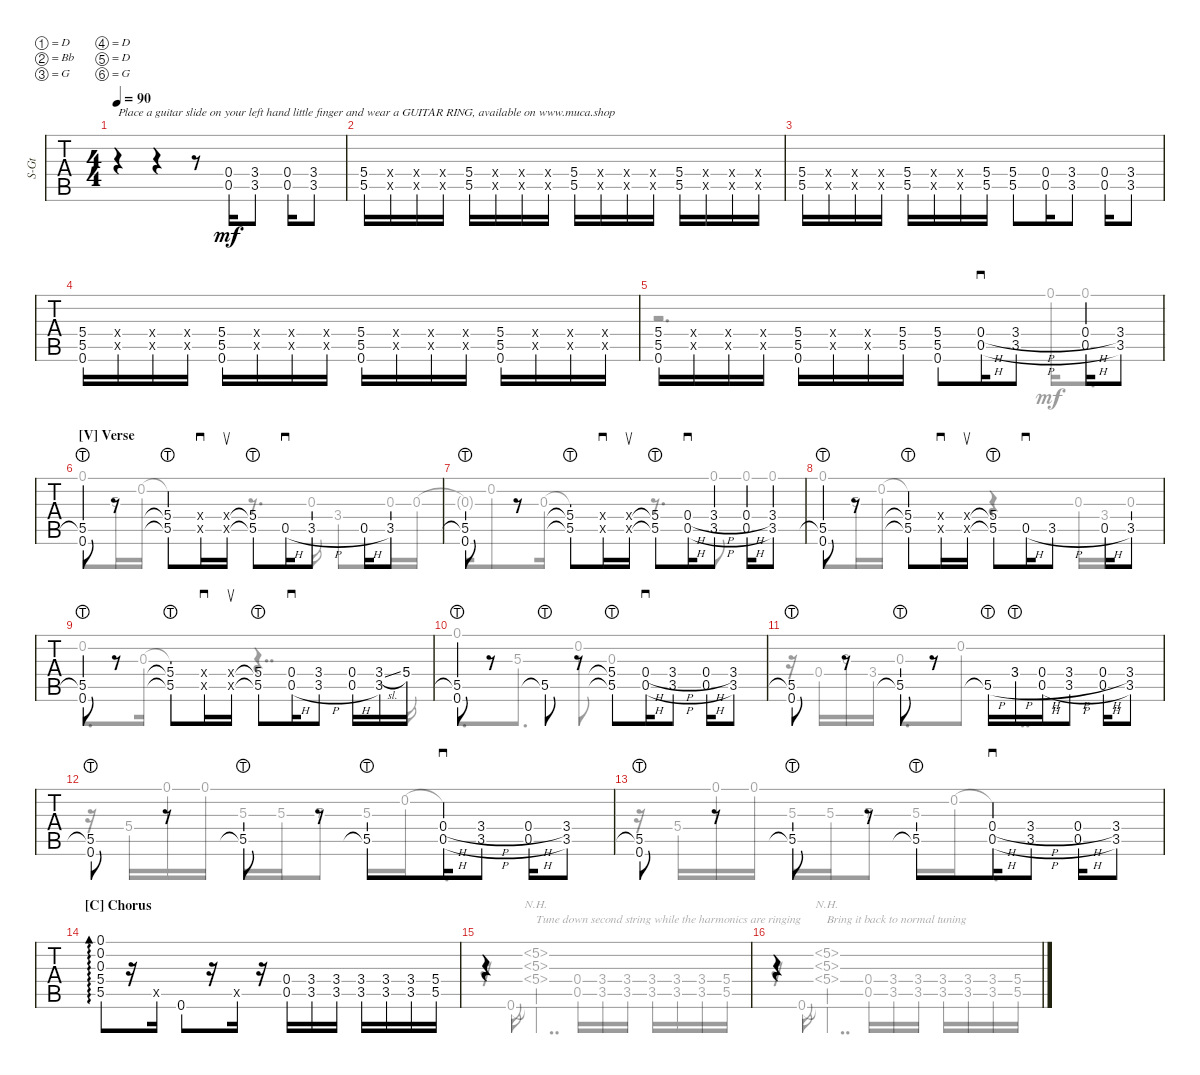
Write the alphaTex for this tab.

\defaultSystemsLayout 4
\bracketExtendMode groupsimilarinstruments
\otherSystemsTrackNameOrientation horizontal
\track ("Steel Guitar" "S-Gt") {instrument acousticguitarsteel}
\staff {tabs}
\tuning (D4 Bb3 G3 D3 D2 G1)
\voice
\ts (4 4)
\tempo 90
\clef g2
\ks c
r.4{txt "Place a guitar slide on your left hand little finger and wear a GUITAR RING, available on www.muca.shop" dy mf instrument acousticguitarsteel beam Up} r.4{beam Up} r.8{beam Up} (0.5 0.4).16{beam Down} (3.5 3.4).8{beam Down} (0.5 0.4).16{beam Down} (3.5 3.4).8{beam Down} |
(5.5 5.4).16{beam Up} (0.4{x} 0.5{x}).16 (0.4{x} 0.5{x}).16{beam Up} (0.4{x} 0.5{x}).16{beam Up} (5.5 5.4).16{beam Up} (0.4{x} 0.5{x}).16 (0.5{x} 0.4{x}).16{beam Up} (0.5{x} 0.4{x}).16{beam Up} (5.5 5.4).16{beam Up} (0.4{x} 0.5{x}).16 (0.4{x} 0.5{x}).16{beam Up} (0.4{x} 0.5{x}).16{beam Up} (5.5 5.4).16{beam Up} (0.5{x} 0.4{x}).16 (0.5{x} 0.4{x}).16{beam Up} (0.5{x} 0.4{x}).16{beam Up} |
(5.5 5.4).16{beam Up} (0.5{x} 0.4{x}).16 (0.4{x} 0.5{x}).16{beam Up} (0.4{x} 0.5{x}).16{beam Up} (5.5 5.4).16{beam Up} (0.4{x} 0.5{x}).16{beam Up} (0.5{x} 0.4{x}).16 (5.5 5.4).16{beam Up} (5.5 5.4).8{beam Down} (0.5 0.4).16{beam Down} (3.5 3.4).8{beam Down} (0.5 0.4).16{beam Down} (3.5 3.4).8{beam Down} |
(5.5 5.4 0.6).16{beam Up} (0.5{x} 0.4{x}).16 (0.4{x} 0.5{x}).16{beam Up} (0.4{x} 0.5{x}).16{beam Up} (5.5 0.6 5.4).16{beam Up} (0.5{x} 0.4{x}).16 (0.4{x} 0.5{x}).16{beam Up} (0.5{x} 0.4{x}).16{beam Up} (5.5 5.4 0.6).16{beam Up} (0.5{x} 0.4{x}).16 (0.4{x} 0.5{x}).16{beam Up} (0.4{x} 0.5{x}).16{beam Up} (5.5 0.6 5.4).16{beam Up} (0.5{x} 0.4{x}).16 (0.4{x} 0.5{x}).16{beam Up} (0.5{x} 0.4{x}).16{beam Up} |
(5.5 5.4 0.6).16{beam Up} (0.4{x} 0.5{x}).16 (0.5{x} 0.4{x}).16{beam Up} (0.4{x} 0.5{x}).16{beam Up} (5.5 0.6 5.4).16{beam Up} (0.5{x} 0.4{x}).16 (0.4{x} 0.5{x}).16{beam Up} (5.5 5.4).16{beam Up} (5.5 5.4 0.6).8{beam Up} (0.5{h} 0.4{h}).16{sd beam Up} (3.5{h} 3.4{h}).8{beam Up} (0.5{h} 0.4{h}).16{beam Down} (3.5 3.4).8{beam Down} |
\section ("V" "Verse")
(5.5{lht} 0.6{rf 1}).8{beam Down} r.8{beam Down} (5.5{lht} 5.4{lht}).8{beam Up} (0.4{x} 0.5{x}).16{sd beam Up} (0.5{x} 0.4{x}).16{su} (5.5{lht} 5.4{lht}).8{beam Down} 0.5{h}.16{sd beam Down} 3.5{h}.8{beam Down} 0.5{h}.16{beam Down} 3.5.8{beam Down} |
(5.5{lht} 0.6).8{beam Down} r.8{beam Down} (5.5{lht} 5.4{lht}).8{beam Up} (0.4{x} 0.5{x}).16{sd} (0.5{x} 0.4{x}).16{su beam Up} (5.5{lht} 5.4{lht}).8{beam Down} (0.5{h} 0.4{h}).16{sd beam Down} (3.5{h} 3.4{h}).8{beam Down} (0.5{h} 0.4{h}).16{beam Down} (3.5 3.4).8{beam Down} |
(5.5{lht} 0.6{rf 1}).8{beam Down} r.8{beam Down} (5.5{lht} 5.4{lht}).8{beam Up} (0.5{x} 0.4{x}).16{sd} (0.4{x} 0.5{x}).16{su beam Up} (5.5{lht} 5.4{lht}).8{beam Down} 0.5{h}.16{sd beam Down} 3.5{h}.8{beam Down} 0.5{h}.16{beam Down} 3.5.8{beam Down} |
(5.5{lht} 0.6{rf 1}).8{beam Down} r.8{beam Down} (5.5{lht} 5.4{lht}).8{beam Up} (0.4{x} 0.5{x}).16{sd beam Up} (0.5{x} 0.4{x}).16{su} (5.5{lht} 5.4{lht}).8{beam Up} (0.5{h} 0.4).16{sd beam Up} (3.5{h} 3.4).8{beam Up} (0.5{h} 0.4).16{beam Up} (3.5 3.4{sl}).16{beam Up} 5.4.16 |
(5.5{lht} 0.6{rf 1}).8{beam Down} r.8{beam Down} 5.5{lht}.8{beam Down} r.8{beam Down} (5.5{lht} 5.4{lht}).8{beam Down} (0.5{h} 0.4{h}).16{sd beam Down} (3.5{h} 3.4{h}).8{beam Down} (0.5{h} 0.4{h}).16{beam Down} (3.5 3.4).8{beam Down} |
(5.5{lht} 0.6{rf 1}).8{beam Down} r.8{beam Down} 5.5{lht}.8{beam Down} r.8{beam Down} 5.5{h lht}.16{beam Up} 3.4{h lht}.16 (0.5{h} 0.4{h}).16{beam Up} (3.5{h} 3.4{h}).8{beam Up} (0.5{h} 0.4{h}).16{beam Down} (3.5 3.4).8{beam Down} |
(5.5{lht} 0.6{rf 1}).8{beam Down} r.8{beam Down} 5.5{lht}.8{beam Down} r.8{beam Down} 5.5{lht}.8{beam Down} (0.5{h} 0.4{h}).16{sd beam Down} (3.5{h} 3.4{h}).8{beam Down} (0.5{h} 0.4{h}).16{beam Down} (3.5 3.4).8{beam Down} |
\scale
1.02331 (5.5{lht} 0.6{rf 1}).8{beam Down} r.8{beam Down} 5.5{lht}.8{beam Down} r.8{beam Down} 5.5{lht}.8{beam Down} (0.5{h} 0.4{h}).16{sd beam Down} (3.5{h} 3.4{h}).8{beam Down} (0.5{h} 0.4{h}).16{beam Down} (3.5 3.4).8{beam Down} |
\section ("C" "Chorus")
\scale
0.97669 (5.5 5.4 0.3 0.2{acc #} 0.1).8{ad 0 beam Down} r.16{beam Down} 0.5{x}.16 0.6.8{beam Down} r.16{beam Down} 0.5{x}.16 r.16 (0.5 0.4).16{beam Down} (3.4 3.5).16{beam Down} (3.5 3.4).16{beam Down} (3.4 3.5).16{beam Down} (3.5 3.4).16{beam Down} (3.4 3.5).16{beam Down} (5.4 5.5).16{beam Down} |
|
\voice
\clef g2
\ottava regular
\simile none
\ks c
|
|
|
|
r.2{d} 0.1.16{beam Up} 0.1.8{d beam Up} |
0.1.8{beam Down} 5.3.16{beam Down} 0.2{acc #}.16 0.2{t acc #}.4{beam Up} r.8{d beam Up} 0.3.16{beam Up} 3.4.8{beam Up} 0.3.16{beam Up} 0.3.16{beam Up} |
0.3{t}.16 0.2{acc #}.8{beam Down} 0.3.16{beam Down} 0.3{t}.4{beam Up} r.8{d beam Up} 0.1.8{beam Up} 0.1.16{beam Up} 0.1.8{beam Up} |
0.1.8{beam Down} 5.3.16{beam Down} 0.2{acc #}.16 0.2{t acc #}.4{beam Down} r.4{beam Up} 0.3.16{beam Up} 3.4.16{beam Up} 0.3.8{beam Up} |
0.2{acc #}.8{d beam Up} 0.3.16{beam Up} 0.3{t}.4{beam Up} r.4{dd beam Up} 5.4.16 |
0.1.8{d beam Up} 5.3.8{d beam Up} 0.2{acc #}.8{beam Up} 0.3.2{beam Up} |
r.16 0.4.16{beam Down} 0.3.16{beam Down} 3.4.16{beam Down} 0.3.8{d beam Down} 0.2{acc #}.8{beam Down} 3.4.4{dd beam Down} |
r.16{beam Up} 5.4.16{beam Up} 0.1.16{beam Up} 0.1.16{beam Up} 5.3.16{beam Up} 5.3.16{beam Up} 7.3.8{beam Up} 5.3.16{beam Up} 0.2{acc #}.16{beam Up} 0.2{t acc #}.4{d beam Up} |
r.16{beam Up} 5.4.16{beam Up} 0.1.16{beam Up} 0.1.16{beam Up} 5.3.16{beam Up} 5.3.16{beam Up} 7.3.8{beam Up} 5.3.16{beam Up} 0.2{acc #}.16{beam Up} 0.2{t acc #}.4{d beam Up} |
|
r.16 0.6.16 (5.3{nh} 5.4{nh} 0.6{t} 5.2{nh acc #}).4{dd txt "Tune down second string while the harmonics are ringing"} (0.5 0.4).16 (3.4 3.5).16 (3.4 3.5).16 (3.4 3.5).16 (3.4 3.5).16 (3.4 3.5).16 (5.4 5.5).16 |
r.16 0.6.16 (5.2{nh acc #} 5.3{nh} 5.4{nh} 0.6{t}).4{dd txt "Bring it back to normal tuning"} (0.5 0.4).16 (3.4 3.5).16 (3.4 3.5).16 (3.4 3.5).16 (3.4 3.5).16 (3.4 3.5).16 (5.4 5.5).16
